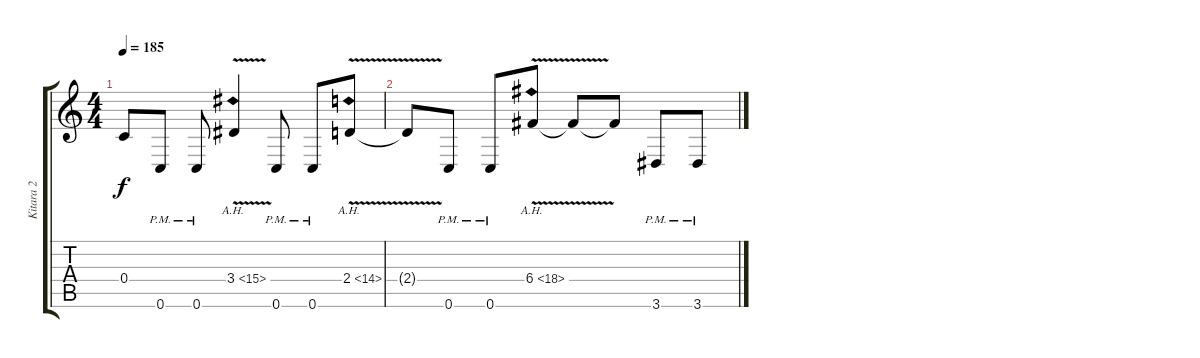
\track ("Kitara 2" "Kitara 2") {instrument distortionguitar}
\staff {score tabs}
\tuning (D4 A3 F3 C3 G2 C2) {hide}
\ts (4 4)
\tempo 185
\clef g2
\ks c
0.4{t}.8{dy f} 0.6{pm}.8 0.6{pm}.8 3.4{ah 12 v}.4 0.6{pm}.8 0.6{pm}.8 2.4{ah 12 v}.8 |
2.4{t}.8 0.6{pm}.8 0.6{pm}.8 6.4{ah 12 v}.8 6.4{t}.8 6.4{t}.8 3.6{pm}.8 3.6{pm}.8
